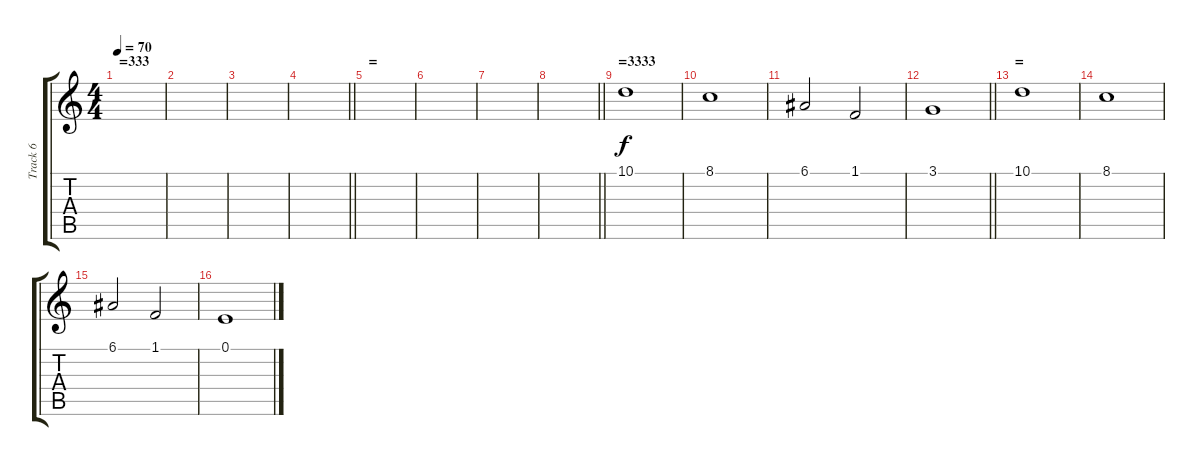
\track ("Track 6" "Track 6") {instrument pad3polysynth}
\staff {score tabs}
\tuning (E4 B3 G3 D3 A2 E2) {hide}
\ts (4 4)
\section ("" "=333")
\tempo 70
\clef g2
\ks c
|
|
|
\barLineRight lightlight
|
\section ("" "=")
|
|
|
\barLineRight lightlight
|
\section ("" "=3333")
10.1.1 |
8.1.1 |
6.1.2 1.1.2 |
\barLineRight lightlight
3.1.1 |
\section ("" "=")
10.1.1 |
8.1.1 |
6.1.2 1.1.2 |
0.1.1
